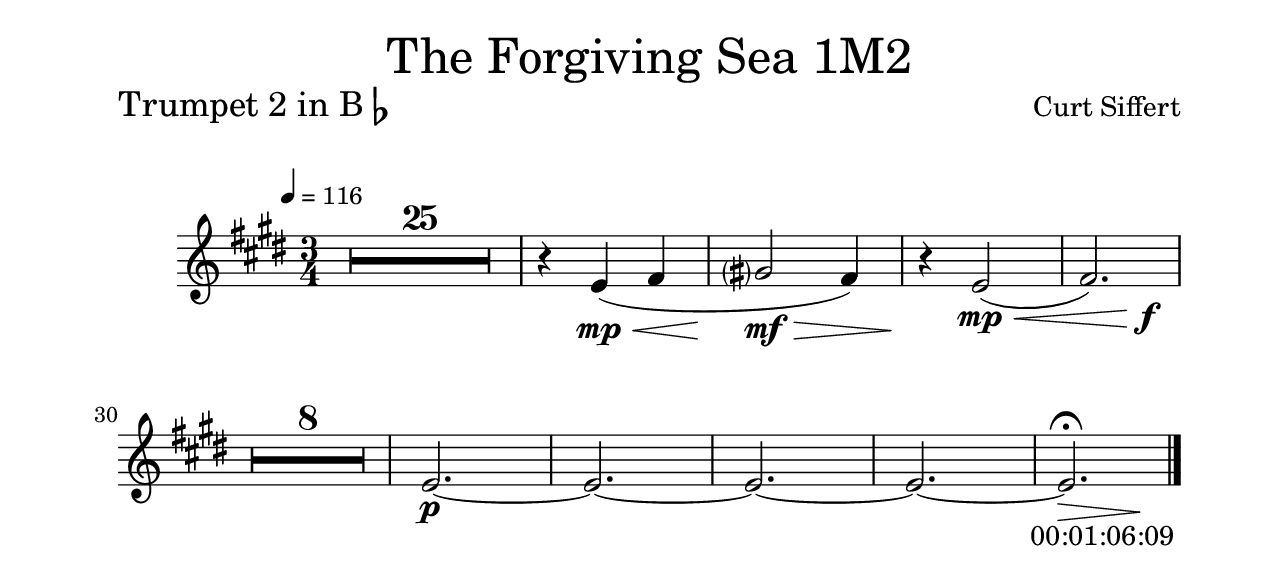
\version "2.24.0"
\include "english.ly"
\include "../lib/parts.ily"

\paper {
	ragged-last-bottom = ##t
}

\header {
	instrument = \markup { "Trumpet 2 in B"\flat }
}

\version "2.24.0"
\include "english.ly"

trumpetTwoNotes = \relative c' {

	\time 3/4
	\key d \major
	\set tieWaitForNote = ##t

	R2.*25 |
	
	r4 d\mp\<( e |
	\tag #'part { fs?2\mf\> e4) | }
	\tag #'score { fs2\mf\> e4) | }
	
	r4\! d2\mp\<( |
	<< {e2.)} {s2 s4\f} >> |

	\tag #'part { \break }
	
	R2.*8
	
	d2.~\p|
	d~|
	d~|
	d~|
	<< {d\fermata } {s4\> s4 s4\!} >>
	\bar "|."
	\tag #'part {
		\override Score.RehearsalMark.direction = #DOWN
		\override Score.RehearsalMark.self-alignment-X = #RIGHT  
		\override Score.RehearsalMark.font-size = #0
		\mark "00:01:06:09"			
	}		
	
}


{ 
	\everyPartScore
	\transpose bf c'
	\keepWithTag #'part \trumpetTwoNotes
}	
